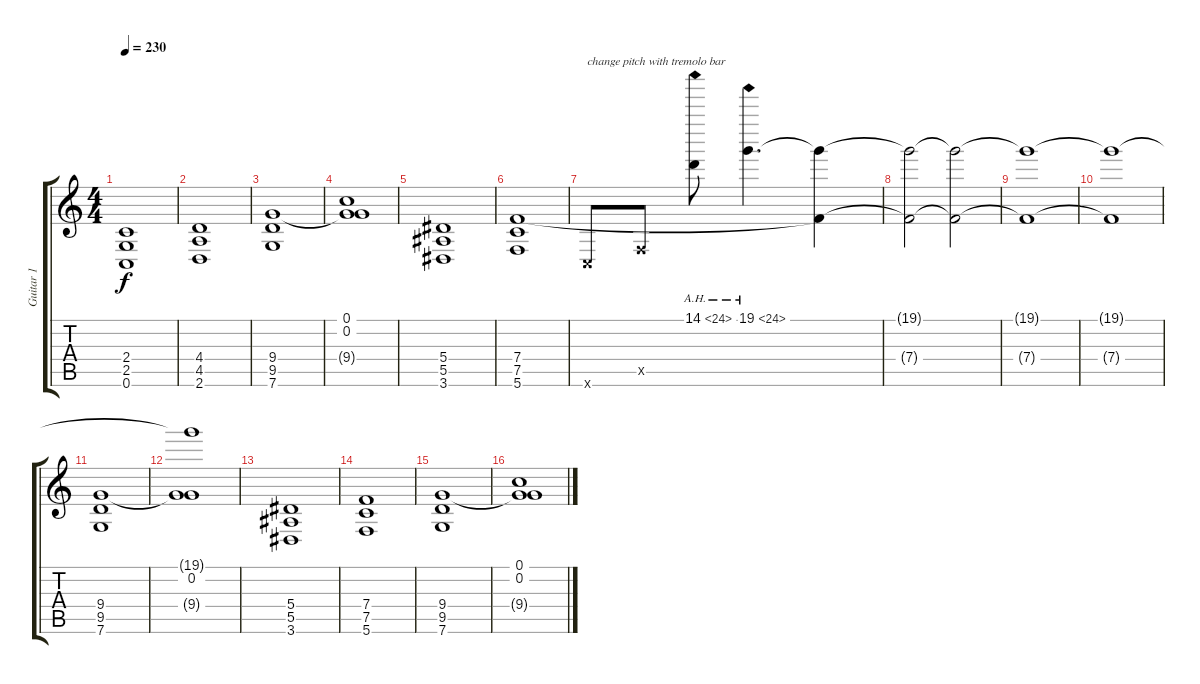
\track ("Guitar 1" "Guitar 1") {instrument distortionguitar}
\staff {score tabs}
\tuning (C4 G3 Eb3 Bb2 F2 C2) {hide}
\ts (4 4)
\tempo 230
\clef g2
\ks c
(2.4 2.5 0.6).1{dy f} |
(4.4 4.5 2.6).1 |
(9.4 9.5 7.6).1 |
(0.1 0.2 9.4{t}).1 |
(5.4 5.5 3.6).1 |
(7.4 7.5 5.6).1 |
0.6{x}.8{txt "change pitch with tremolo bar"} 0.5{x}.8 14.1{ah 10}.8 19.1{ah 5}.4{d} (19.1{t} 7.4{t}).4 |
(19.1{t} 7.4{t}).2 (19.1{t} 7.4{t}).2 |
(19.1{t} 7.4{t}).1 |
(19.1{t} 7.4{t}).1 |
(9.4 9.5 7.6).1 |
(19.1{t} 0.2 9.4{t}).1 |
(5.4 5.5 3.6).1 |
(7.4 7.5 5.6).1 |
(9.4 9.5 7.6).1 |
(0.1 0.2 9.4{t}).1
